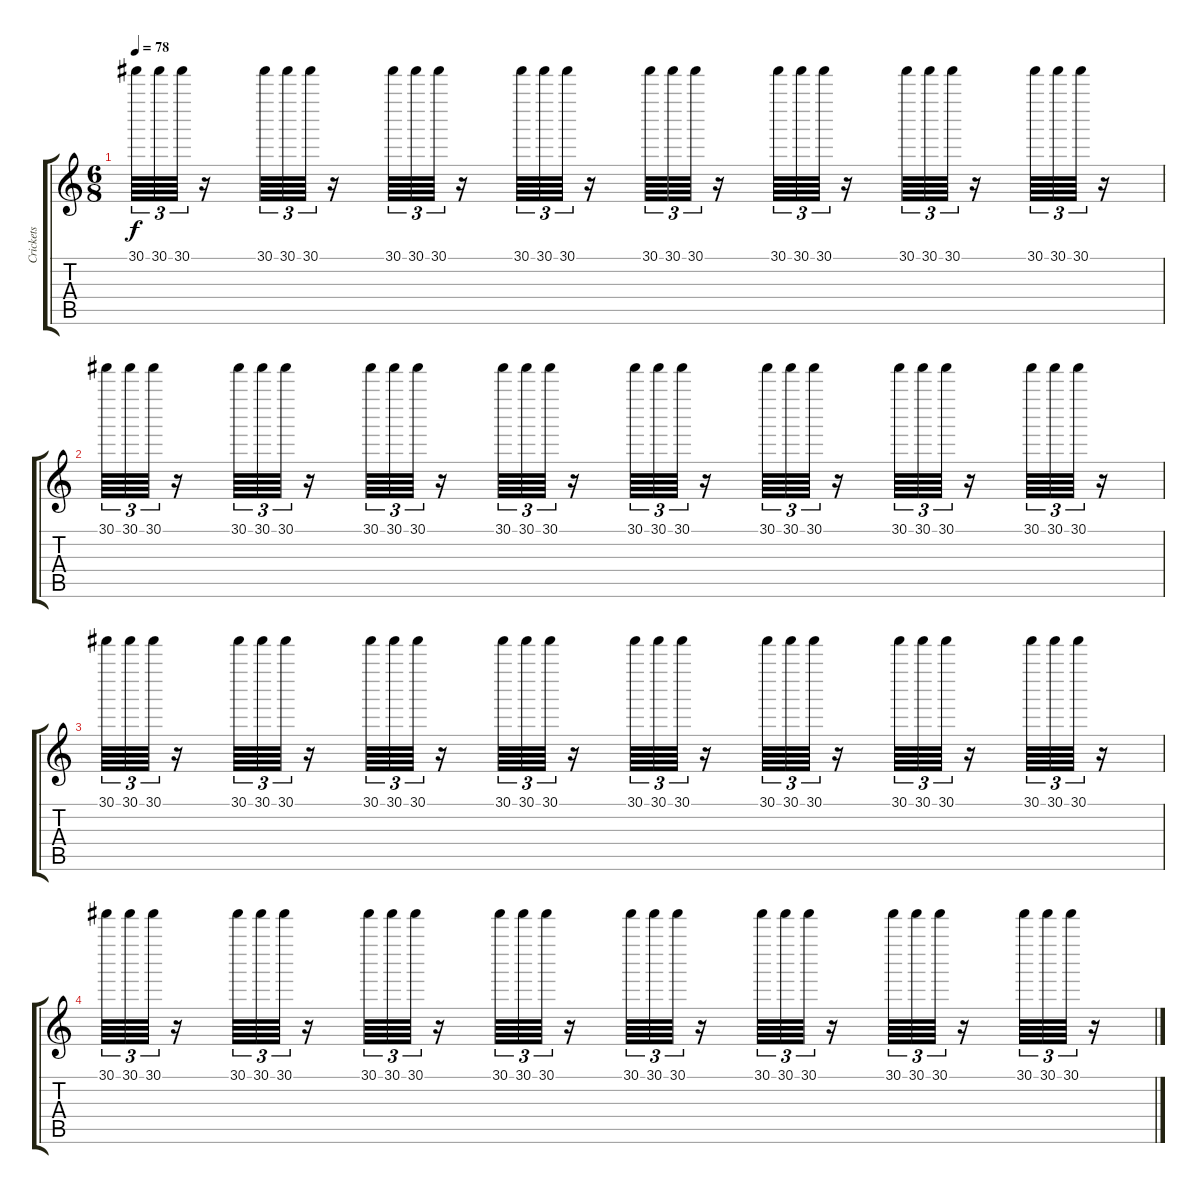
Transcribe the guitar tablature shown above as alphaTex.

\track ("Crickets" "Crickets") {instrument pad5bowed}
\staff {score tabs}
\tuning (C6 B3 Gb3 D3 A2 E2) {hide}
\ts (6 8)
\tempo 78
\clef g2
\ks c
30.1.64{tu (3 2) dy f} 30.1.64{tu (3 2)} 30.1.64{tu (3 2)} r.16 30.1.64{tu (3 2)} 30.1.64{tu (3 2)} 30.1.64{tu (3 2)} r.16 30.1.64{tu (3 2)} 30.1.64{tu (3 2)} 30.1.64{tu (3 2)} r.16 30.1.64{tu (3 2)} 30.1.64{tu (3 2)} 30.1.64{tu (3 2)} r.16 30.1.64{tu (3 2)} 30.1.64{tu (3 2)} 30.1.64{tu (3 2)} r.16 30.1.64{tu (3 2)} 30.1.64{tu (3 2)} 30.1.64{tu (3 2)} r.16 30.1.64{tu (3 2)} 30.1.64{tu (3 2)} 30.1.64{tu (3 2)} r.16 30.1.64{tu (3 2)} 30.1.64{tu (3 2)} 30.1.64{tu (3 2)} r.16 |
30.1.64{tu (3 2)} 30.1.64{tu (3 2)} 30.1.64{tu (3 2)} r.16 30.1.64{tu (3 2)} 30.1.64{tu (3 2)} 30.1.64{tu (3 2)} r.16 30.1.64{tu (3 2)} 30.1.64{tu (3 2)} 30.1.64{tu (3 2)} r.16 30.1.64{tu (3 2)} 30.1.64{tu (3 2)} 30.1.64{tu (3 2)} r.16 30.1.64{tu (3 2)} 30.1.64{tu (3 2)} 30.1.64{tu (3 2)} r.16 30.1.64{tu (3 2)} 30.1.64{tu (3 2)} 30.1.64{tu (3 2)} r.16 30.1.64{tu (3 2)} 30.1.64{tu (3 2)} 30.1.64{tu (3 2)} r.16 30.1.64{tu (3 2)} 30.1.64{tu (3 2)} 30.1.64{tu (3 2)} r.16 |
30.1.64{tu (3 2)} 30.1.64{tu (3 2)} 30.1.64{tu (3 2)} r.16 30.1.64{tu (3 2)} 30.1.64{tu (3 2)} 30.1.64{tu (3 2)} r.16 30.1.64{tu (3 2)} 30.1.64{tu (3 2)} 30.1.64{tu (3 2)} r.16 30.1.64{tu (3 2)} 30.1.64{tu (3 2)} 30.1.64{tu (3 2)} r.16 30.1.64{tu (3 2)} 30.1.64{tu (3 2)} 30.1.64{tu (3 2)} r.16 30.1.64{tu (3 2)} 30.1.64{tu (3 2)} 30.1.64{tu (3 2)} r.16 30.1.64{tu (3 2)} 30.1.64{tu (3 2)} 30.1.64{tu (3 2)} r.16 30.1.64{tu (3 2)} 30.1.64{tu (3 2)} 30.1.64{tu (3 2)} r.16 |
30.1.64{tu (3 2)} 30.1.64{tu (3 2)} 30.1.64{tu (3 2)} r.16 30.1.64{tu (3 2)} 30.1.64{tu (3 2)} 30.1.64{tu (3 2)} r.16 30.1.64{tu (3 2)} 30.1.64{tu (3 2)} 30.1.64{tu (3 2)} r.16 30.1.64{tu (3 2)} 30.1.64{tu (3 2)} 30.1.64{tu (3 2)} r.16 30.1.64{tu (3 2)} 30.1.64{tu (3 2)} 30.1.64{tu (3 2)} r.16 30.1.64{tu (3 2)} 30.1.64{tu (3 2)} 30.1.64{tu (3 2)} r.16 30.1.64{tu (3 2)} 30.1.64{tu (3 2)} 30.1.64{tu (3 2)} r.16 30.1.64{tu (3 2)} 30.1.64{tu (3 2)} 30.1.64{tu (3 2)} r.16
